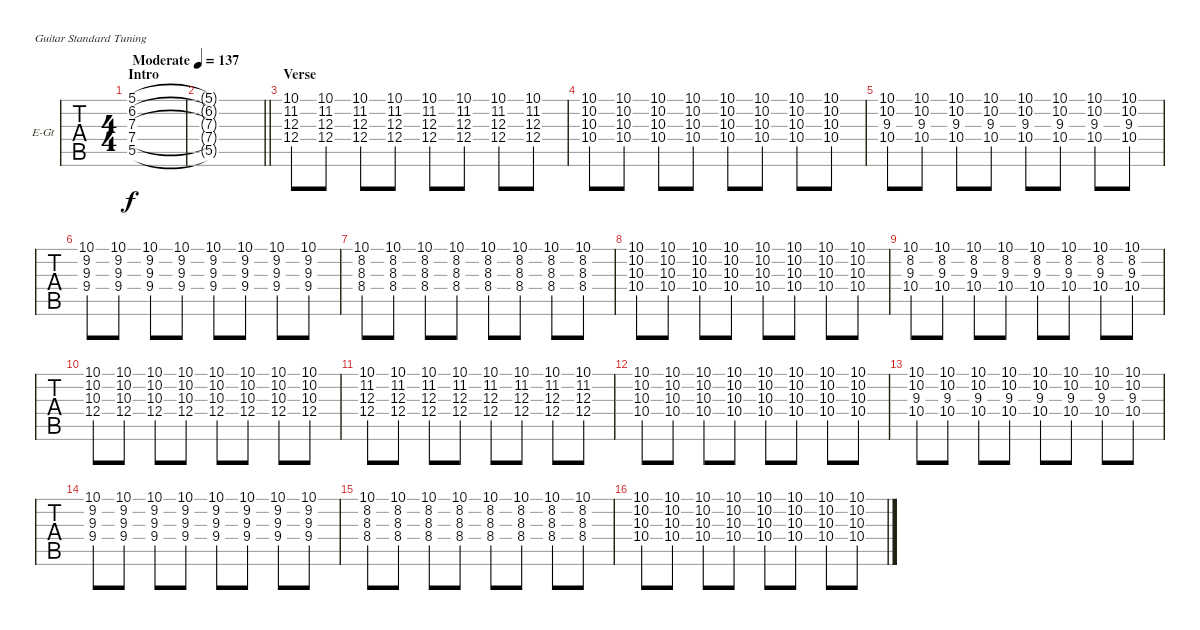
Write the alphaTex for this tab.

\bracketExtendMode groupsimilarinstruments
\firstSystemTrackNameOrientation horizontal
\otherSystemsTrackNameOrientation horizontal
\track ("Nick" "E-Gt") {instrument overdrivenguitar}
\staff {tabs}
\tuning (E4 B3 G3 D3 A2 E2)
\ts (4 4)
\beaming (8 2 2 2 2)
\section ("" "Intro")
\tempo (137 "Moderate")
\clef g2
\ks c
(5.1 6.2 7.3 7.4 5.5).1{dy f instrument overdrivenguitar} |
\barLineRight lightlight
(5.1{t} 6.2{t} 7.3{t} 7.4{t} 5.5{t}).1 |
\section ("" "Verse")
(10.1 11.2 12.3 12.4).8 (10.1 11.2 12.3 12.4).8 (10.1 11.2 12.3 12.4).8 (10.1 11.2 12.3 12.4).8 (10.1 11.2 12.3 12.4).8 (10.1 11.2 12.3 12.4).8 (10.1 11.2 12.3 12.4).8 (10.1 11.2 12.3 12.4).8 |
(10.1 10.2 10.3 10.4).8 (10.1 10.2 10.3 10.4).8 (10.1 10.2 10.3 10.4).8 (10.1 10.2 10.3 10.4).8 (10.1 10.2 10.3 10.4).8 (10.1 10.2 10.3 10.4).8 (10.1 10.2 10.3 10.4).8 (10.1 10.2 10.3 10.4).8 |
(10.1 10.2 9.3 10.4).8 (10.1 10.2 9.3 10.4).8 (10.1 10.2 9.3 10.4).8 (10.1 10.2 9.3 10.4).8 (10.1 10.2 9.3 10.4).8 (10.1 10.2 9.3 10.4).8 (10.1 10.2 9.3 10.4).8 (10.1 10.2 9.3 10.4).8 |
(10.1 9.2 9.3 9.4).8 (10.1 9.2 9.3 9.4).8 (10.1 9.2 9.3 9.4).8 (10.1 9.2 9.3 9.4).8 (10.1 9.2 9.3 9.4).8 (10.1 9.2 9.3 9.4).8 (10.1 9.2 9.3 9.4).8 (10.1 9.2 9.3 9.4).8 |
(10.1 8.2 8.3 8.4).8 (10.1 8.2 8.3 8.4).8 (10.1 8.2 8.3 8.4).8 (10.1 8.2 8.3 8.4).8 (10.1 8.2 8.3 8.4).8 (10.1 8.2 8.3 8.4).8 (10.1 8.2 8.3 8.4).8 (10.1 8.2 8.3 8.4).8 |
(10.1 10.2 10.3 10.4).8 (10.1 10.2 10.3 10.4).8 (10.1 10.2 10.3 10.4).8 (10.1 10.2 10.3 10.4).8 (10.1 10.2 10.3 10.4).8 (10.1 10.2 10.3 10.4).8 (10.1 10.2 10.3 10.4).8 (10.1 10.2 10.3 10.4).8 |
(10.1 8.2 9.3 10.4).8 (10.1 8.2 9.3 10.4).8 (10.1 8.2 9.3 10.4).8 (10.1 8.2 9.3 10.4).8 (10.1 8.2 9.3 10.4).8 (10.1 8.2 9.3 10.4).8 (10.1 8.2 9.3 10.4).8 (10.1 8.2 9.3 10.4).8 |
(10.1 10.2 10.3 12.4).8 (10.1 10.2 10.3 12.4).8 (10.1 10.2 10.3 12.4).8 (10.1 10.2 10.3 12.4).8 (10.1 10.2 10.3 12.4).8 (10.1 10.2 10.3 12.4).8 (10.1 10.2 10.3 12.4).8 (10.1 10.2 10.3 12.4).8 |
(10.1 11.2 12.3 12.4).8 (10.1 11.2 12.3 12.4).8 (10.1 11.2 12.3 12.4).8 (10.1 11.2 12.3 12.4).8 (10.1 11.2 12.3 12.4).8 (10.1 11.2 12.3 12.4).8 (10.1 11.2 12.3 12.4).8 (10.1 11.2 12.3 12.4).8 |
(10.1 10.2 10.3 10.4).8 (10.1 10.2 10.3 10.4).8 (10.1 10.2 10.3 10.4).8 (10.1 10.2 10.3 10.4).8 (10.1 10.2 10.3 10.4).8 (10.1 10.2 10.3 10.4).8 (10.1 10.2 10.3 10.4).8 (10.1 10.2 10.3 10.4).8 |
(10.1 10.2 9.3 10.4).8 (10.1 10.2 9.3 10.4).8 (10.1 10.2 9.3 10.4).8 (10.1 10.2 9.3 10.4).8 (10.1 10.2 9.3 10.4).8 (10.1 10.2 9.3 10.4).8 (10.1 10.2 9.3 10.4).8 (10.1 10.2 9.3 10.4).8 |
(10.1 9.2 9.3 9.4).8 (10.1 9.2 9.3 9.4).8 (10.1 9.2 9.3 9.4).8 (10.1 9.2 9.3 9.4).8 (10.1 9.2 9.3 9.4).8 (10.1 9.2 9.3 9.4).8 (10.1 9.2 9.3 9.4).8 (10.1 9.2 9.3 9.4).8 |
(10.1 8.2 8.3 8.4).8 (10.1 8.2 8.3 8.4).8 (10.1 8.2 8.3 8.4).8 (10.1 8.2 8.3 8.4).8 (10.1 8.2 8.3 8.4).8 (10.1 8.2 8.3 8.4).8 (10.1 8.2 8.3 8.4).8 (10.1 8.2 8.3 8.4).8 |
(10.1 10.2 10.3 10.4).8 (10.1 10.2 10.3 10.4).8 (10.1 10.2 10.3 10.4).8 (10.1 10.2 10.3 10.4).8 (10.1 10.2 10.3 10.4).8 (10.1 10.2 10.3 10.4).8 (10.1 10.2 10.3 10.4).8 (10.1 10.2 10.3 10.4).8
